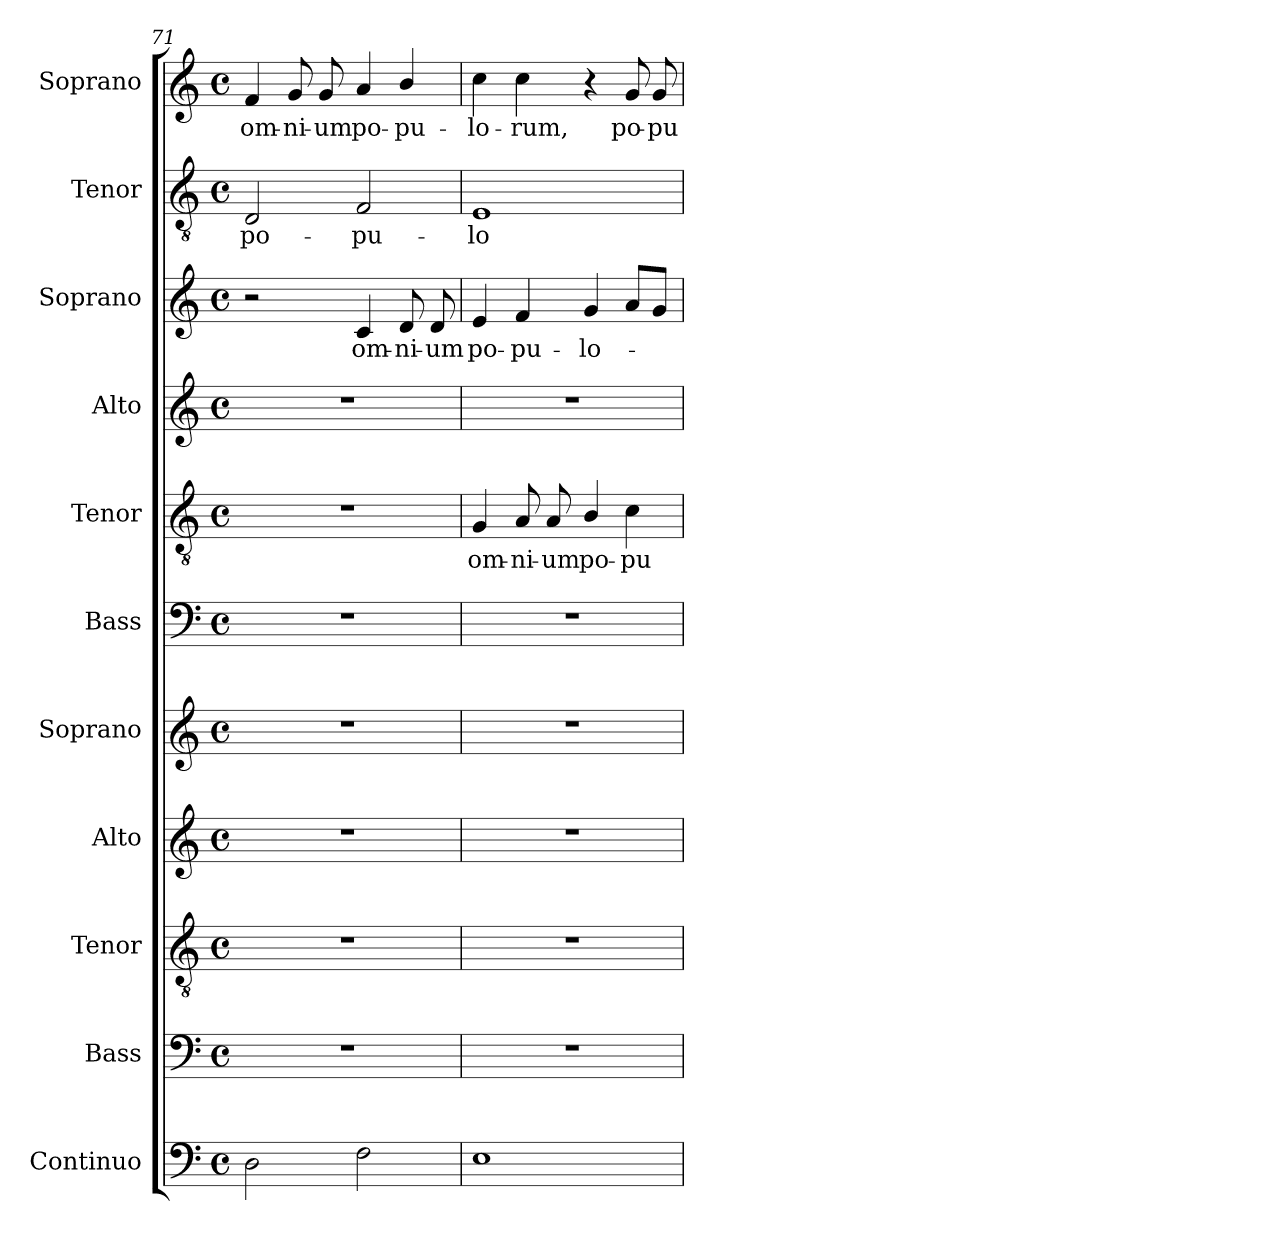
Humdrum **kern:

**kern	**kern	**kern	**kern	**kern	**kern	**kern	**text	**kern	**kern	**text	**kern	**text	**kern	**text
*part11	*part10	*part9	*part8	*part7	*part6	*part5	*part5	*part4	*part3	*part3	*part2	*part2	*part1	*part1
*staff11	*staff10	*staff9	*staff8	*staff7	*staff6	*staff5	*staff5	*staff4	*staff3	*staff3	*staff2	*staff2	*staff1	*staff1
*I"Continuo	*I"Bass	*I"Tenor	*I"Alto	*I"Soprano	*I"Bass	*I"Tenor	*	*I"Alto	*I"Soprano	*	*I"Tenor	*	*I"Soprano	*
*I'Cont.	*I'B.	*I'T.	*I'A.	*I'S.	*I'B.	*I'T.	*	*I'A.	*I'S.	*	*I'T.	*	*I'S.	*
*clefF4	*clefF4	*clefGv2	*clefG2	*clefG2	*clefF4	*clefGv2	*	*clefG2	*clefG2	*	*clefGv2	*	*clefG2	*
*	*	*ITrd7c12	*	*	*	*ITrd7c12	*	*	*	*	*ITrd7c12	*	*	*
*k[]	*k[]	*k[]	*k[]	*k[]	*k[]	*k[]	*	*k[]	*k[]	*	*k[]	*	*k[]	*
*C:	*C:	*C:	*C:	*C:	*C:	*C:	*	*C:	*C:	*	*C:	*	*C:	*
*M4/4	*M4/4	*M4/4	*M4/4	*M4/4	*M4/4	*M4/4	*	*M4/4	*M4/4	*	*M4/4	*	*M4/4	*
*met(c)	*met(c)	*met(c)	*met(c)	*met(c)	*met(c)	*met(c)	*	*met(c)	*met(c)	*	*met(c)	*	*met(c)	*
=71	=71	=71	=71	=71	=71	=71	=71	=71	=71	=71	=71	=71	=71	=71
!	!	!	!	!	!	!	!	!	!	!	!	!LO:LY:b:color=#000000	!	!
!	!	!	!	!	!	!	!	!	!	!	!	!	!	!LO:LY:b:color=#000000
2Di\	1r	1r	1r	1r	1r	1r	.	1r	2r	.	2DDi/	po-	4fi/	om-
!	!	!	!	!	!	!	!	!	!	!	!	!	!	!LO:LY:b:color=#000000
.	.	.	.	.	.	.	.	.	.	.	.	.	8gi/	-ni-
!	!	!	!	!	!	!	!	!	!	!	!	!	!	!LO:LY:b:color=#000000
.	.	.	.	.	.	.	.	.	.	.	.	.	8gi/	-um
!	!	!	!	!	!	!	!	!	!	!LO:LY:b:color=#000000	!	!	!	!
!	!	!	!	!	!	!	!	!	!	!	!	!LO:LY:b:color=#000000	!	!
!	!	!	!	!	!	!	!	!	!	!	!	!	!	!LO:LY:b:color=#000000
2Fi\	.	.	.	.	.	.	.	.	4ci/	om-	2FFi/	-pu-	4ai/	po-
!	!	!	!	!	!	!	!	!	!	!LO:LY:b:color=#000000	!	!	!	!
!	!	!	!	!	!	!	!	!	!	!	!	!	!	!LO:LY:b:color=#000000
.	.	.	.	.	.	.	.	.	8di/	-ni-	.	.	4bi/	-pu-
!	!	!	!	!	!	!	!	!	!	!LO:LY:b:color=#000000	!	!	!	!
.	.	.	.	.	.	.	.	.	8di/	-um	.	.	.	.
=72	=72	=72	=72	=72	=72	=72	=72	=72	=72	=72	=72	=72	=72	=72
!	!	!	!	!	!	!	!LO:LY:b:color=#000000	!	!	!	!	!	!	!
!	!	!	!	!	!	!	!	!	!	!LO:LY:b:color=#000000	!	!	!	!
!	!	!	!	!	!	!	!	!	!	!	!	!LO:LY:b:color=#000000	!	!
!	!	!	!	!	!	!	!	!	!	!	!	!	!	!LO:LY:b:color=#000000
1Ei	1r	1r	1r	1r	1r	4GGi/	om-	1r	4ei/	po-	1EEi	-lo-	4cci\	-lo-
!	!	!	!	!	!	!	!LO:LY:b:color=#000000	!	!	!	!	!	!	!
!	!	!	!	!	!	!	!	!	!	!LO:LY:b:color=#000000	!	!	!	!
!	!	!	!	!	!	!	!	!	!	!	!	!	!	!LO:LY:b:color=#000000
.	.	.	.	.	.	8AAi/	-ni-	.	4fi/	-pu-	.	.	4cci\	-rum,
!	!	!	!	!	!	!	!LO:LY:b:color=#000000	!	!	!	!	!	!	!
.	.	.	.	.	.	8AAi/	-um	.	.	.	.	.	.	.
!	!	!	!	!	!	!	!LO:LY:b:color=#000000	!	!	!	!	!	!	!
!	!	!	!	!	!	!	!	!	!	!LO:LY:b:color=#000000	!	!	!	!
.	.	.	.	.	.	4BBi/	po-	.	4gi/	-lo-	.	.	4r	.
!	!	!	!	!	!	!	!LO:LY:b:color=#000000	!	!	!	!	!	!	!
!	!	!	!	!	!	!	!	!	!	!	!	!	!	!LO:LY:b:color=#000000
.	.	.	.	.	.	4Ci\	-pu-	.	8ai/L	.	.	.	8gi/	po-
!	!	!	!	!	!	!	!	!	!	!	!	!	!	!LO:LY:b:color=#000000
.	.	.	.	.	.	.	.	.	8gi/J	.	.	.	8gi/	-pu-
=	=	=	=	=	=	=	=	=	=	=	=	=	=	=
*-	*-	*-	*-	*-	*-	*-	*-	*-	*-	*-	*-	*-	*-	*-
